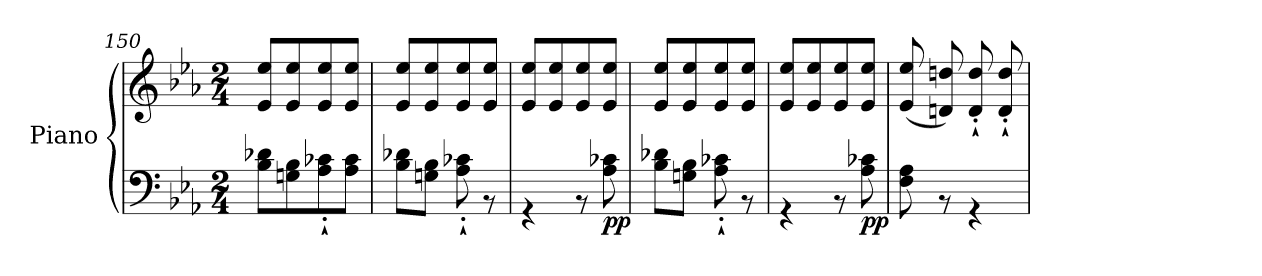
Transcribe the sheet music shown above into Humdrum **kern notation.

**kern	**kern	**dynam
*part1	*part1	*part1
*staff2	*staff1	*staff1/2
*I"Piano	*	*
*I'Pno	*	*
*clefF4	*clefG2	*
*k[b-e-a-]	*k[b-e-a-]	*
*M2/4	*M2/4	*
=150	=150	=150
*^	*	*
2ryy	8B-\ 8d-X\L	8e-/ 8ee-/L	.
.	8Gn\ 8B-\	8e-/ 8ee-/	.
.	8A-\'` 8c-X\'`	8e-/ 8ee-/	.
.	8A-\ 8c-\J	8e-/ 8ee-/J	.
!!LO:PB:g=z
=151	=151	=151	=151
2ryy	8B-\ 8d-X\L	8e-/ 8ee-/L	.
.	8Gn\ 8B-\J	8e-/ 8ee-/	.
.	8A-\'` 8c-X\'`	8e-/ 8ee-/	.
.	8r	8e-/ 8ee-/J	.
=152	=152	=152	=152
2ryy	4r	8e-/ 8ee-/L	.
.	.	8e-/ 8ee-/	.
.	8r	8e-/ 8ee-/	.
!	!	!	!LO:DY:b=2
.	8A-\ 8c-X\	8e-/ 8ee-/J	pp
=153	=153	=153	=153
2ryy	8B-\ 8d-X\L	8e-/ 8ee-/L	.
.	8Gn\ 8B-\J	8e-/ 8ee-/	.
.	8A-\'` 8c-X\'`	8e-/ 8ee-/	.
.	8r	8e-/ 8ee-/J	.
=154	=154	=154	=154
2ryy	4r	8e-/ 8ee-/L	.
.	.	8e-/ 8ee-/	.
.	8r	8e-/ 8ee-/	.
!	!	!	!LO:DY:b=2
.	8A-\ 8c-X\	8e-/ 8ee-/J	pp
=155	=155	=155	=155
2ryy	8F\ 8A-\	(<8e-/ 8ee-/	.
.	8r	8dn/ 8ddn/)	.
.	4r	8d/'` 8dd/'`	.
.	.	8d/'` 8dd/'`	.
*v	*v	*	*
=	=	=
*-	*-	*-
